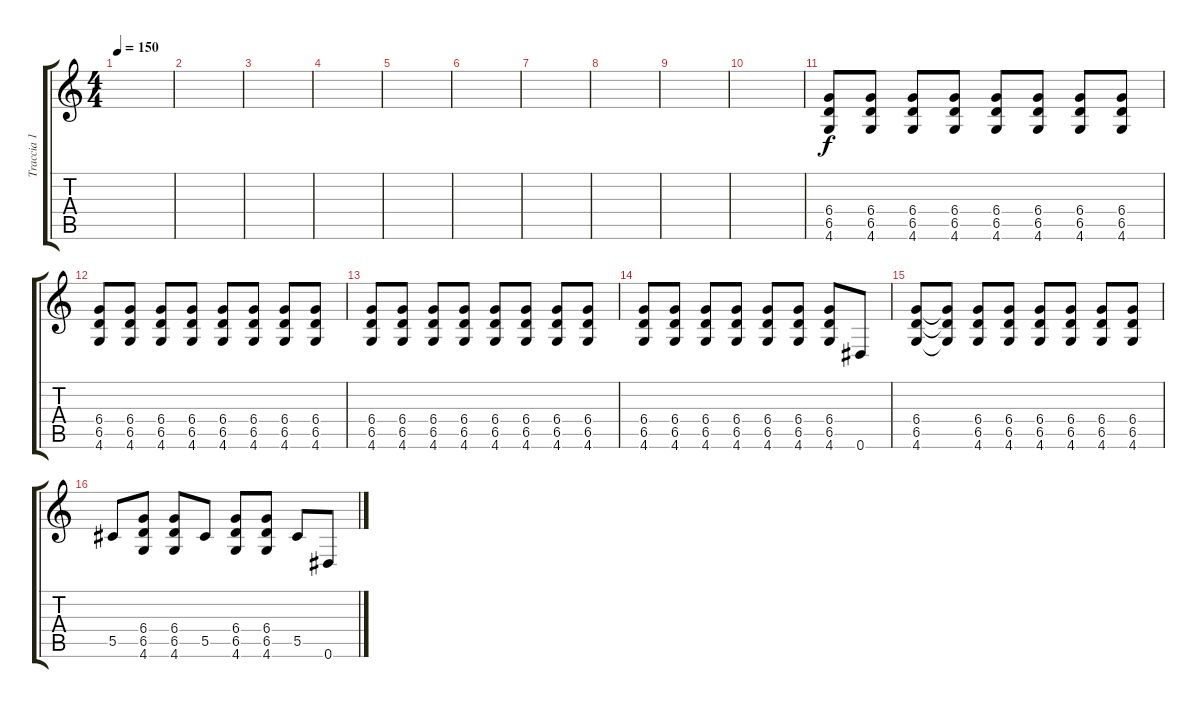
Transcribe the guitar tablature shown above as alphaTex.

\track ("Traccia 1" "Traccia 1") {instrument overdrivenguitar}
\staff {score tabs}
\tuning (Eb4 Bb3 Gb3 Db3 Ab2 Eb2) {hide}
\ts (4 4)
\tempo 150
\clef g2
\ks c
|
|
|
|
|
|
|
|
|
|
(6.4 6.5 4.6).8 (6.4 6.5 4.6).8 (6.4 6.5 4.6).8 (6.4 6.5 4.6).8 (6.4 6.5 4.6).8 (6.4 6.5 4.6).8 (6.4 6.5 4.6).8 (6.4 6.5 4.6).8 |
(6.4 6.5 4.6).8 (6.4 6.5 4.6).8 (6.4 6.5 4.6).8 (6.4 6.5 4.6).8 (6.4 6.5 4.6).8 (6.4 6.5 4.6).8 (6.4 6.5 4.6).8 (6.4 6.5 4.6).8 |
(6.4 6.5 4.6).8 (6.4 6.5 4.6).8 (6.4 6.5 4.6).8 (6.4 6.5 4.6).8 (6.4 6.5 4.6).8 (6.4 6.5 4.6).8 (6.4 6.5 4.6).8 (6.4 6.5 4.6).8 |
(6.4 6.5 4.6).8 (6.4 6.5 4.6).8 (6.4 6.5 4.6).8 (6.4 6.5 4.6).8 (6.4 6.5 4.6).8 (6.4 6.5 4.6).8 (6.4 6.5 4.6).8 0.6.8 |
(6.4 6.5 4.6).8 (6.4{t} 6.5{t} 4.6{t}).8 (6.4 6.5 4.6).8 (6.4 6.5 4.6).8 (6.4 6.5 4.6).8 (6.4 6.5 4.6).8 (6.4 6.5 4.6).8 (6.4 6.5 4.6).8 |
5.5.8 (6.4 6.5 4.6).8 (6.4 6.5 4.6).8 5.5.8 (6.4 6.5 4.6).8 (6.4 6.5 4.6).8 5.5.8 0.6.8
